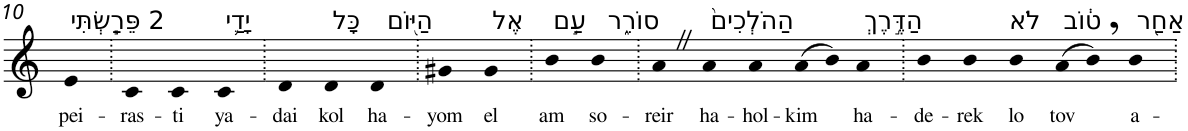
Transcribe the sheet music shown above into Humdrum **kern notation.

**kern	**text
*part1	*part1
*staff1	*staff1
*I"Piano	*
*I'Pno	*
!!LO:PB:g=z
*clefG2	*
*k[]	*
=10	=10
!LO:TX:a:t=2 פֵּרַ֧שְׂתִּי	!
!	!LO:LY:b
4e	pei-
=11.	=11.
!	!LO:LY:b
4c	-ras-
!	!LO:LY:b
4c	-ti
!LO:TX:a:t=יָדַ֛י	!
!	!LO:LY:b
4c	ya-
=12.	=12.
!	!LO:LY:b
4d	-dai
!LO:TX:a:t=כָּל	!
!	!LO:LY:b
4d	kol
!LO:TX:a:t=הַיּ֖וֹם	!
!	!LO:LY:b
4d	ha-
=13.	=13.
!	!LO:LY:b
4g#X	-yom
!LO:TX:a:t=אֶל	!
!	!LO:LY:b
4g#	el
=14.	=14.
!LO:TX:a:t=עַ֣ם	!
!	!LO:LY:b
4b	am
!LO:TX:a:t=סוֹרֵ֑ר	!
!	!LO:LY:b
4b	so-
=15.	=15.
!	!LO:LY:b
4aZ	-reir
!LO:TX:a:t=הַהֹלְכִים֙	!
!	!LO:LY:b
4a	ha-
!	!LO:LY:b
4a	-hol-
!	!LO:LY:b
(8a	-kim
8b)	.
!LO:TX:a:t=הַדֶּ֣רֶךְ	!
!	!LO:LY:b
4a	ha-
=16.	=16.
!	!LO:LY:b
4b	-de-
!	!LO:LY:b
4b	-rek
!LO:TX:a:t=לֹא	!
!	!LO:LY:b
4b	lo
!LO:TX:a:t=ט֔וֹב	!
!	!LO:LY:b
(8a	tov
8b,)	.
!LO:TX:a:t=אַחַ֖ר	!
!	!LO:LY:b
4b	a-
=.	=.
*-	*-
